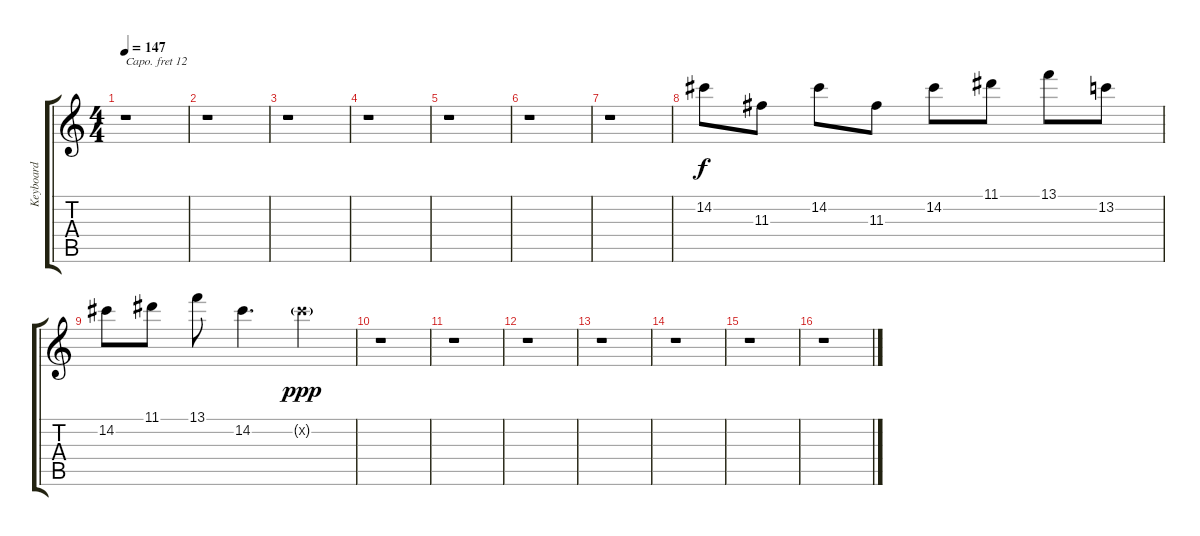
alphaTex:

\track ("Keyboard" "Keyboard") {instrument lead2sawtooth}
\staff {score tabs}
\capo 12
\tuning (E4 B3 G3 D3 A2 D2) {hide}
\ts (4 4)
\tempo 147
\clef g2
\ks c
r.1{dy f} |
r.1 |
r.1 |
r.1 |
r.1 |
r.1 |
r.1 |
14.2.8 11.3.8 14.2.8 11.3.8 14.2.8 11.1.8 13.1.8 13.2.8 |
14.2.8 11.1.8 13.1.8 14.2.4{d} 14.2{g x}.4{dy ppp} |
r.1 |
r.1 |
r.1 |
r.1 |
r.1 |
r.1 |
r.1
